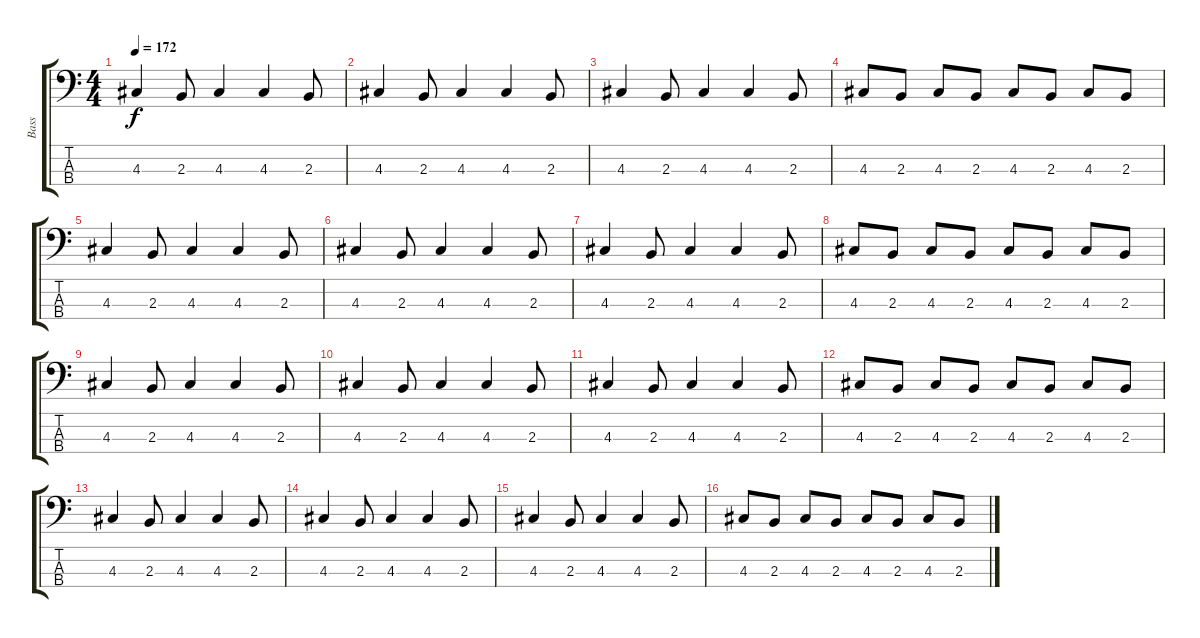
\track ("Bass" "Bass") {instrument electricbasspick}
\staff {score tabs}
\tuning (G2 D2 A1 E1) {hide}
\ts (4 4)
\tempo 172
\clef f4
\ks c
4.3.4{dy f} 2.3.8 4.3.4 4.3.4 2.3.8 |
4.3.4 2.3.8 4.3.4 4.3.4 2.3.8 |
4.3.4 2.3.8 4.3.4 4.3.4 2.3.8 |
4.3.8 2.3.8 4.3.8 2.3.8 4.3.8 2.3.8 4.3.8 2.3.8 |
4.3.4 2.3.8 4.3.4 4.3.4 2.3.8 |
4.3.4 2.3.8 4.3.4 4.3.4 2.3.8 |
4.3.4 2.3.8 4.3.4 4.3.4 2.3.8 |
4.3.8 2.3.8 4.3.8 2.3.8 4.3.8 2.3.8 4.3.8 2.3.8 |
4.3.4 2.3.8 4.3.4 4.3.4 2.3.8 |
4.3.4 2.3.8 4.3.4 4.3.4 2.3.8 |
4.3.4 2.3.8 4.3.4 4.3.4 2.3.8 |
4.3.8 2.3.8 4.3.8 2.3.8 4.3.8 2.3.8 4.3.8 2.3.8 |
4.3.4 2.3.8 4.3.4 4.3.4 2.3.8 |
4.3.4 2.3.8 4.3.4 4.3.4 2.3.8 |
4.3.4 2.3.8 4.3.4 4.3.4 2.3.8 |
4.3.8 2.3.8 4.3.8 2.3.8 4.3.8 2.3.8 4.3.8 2.3.8
